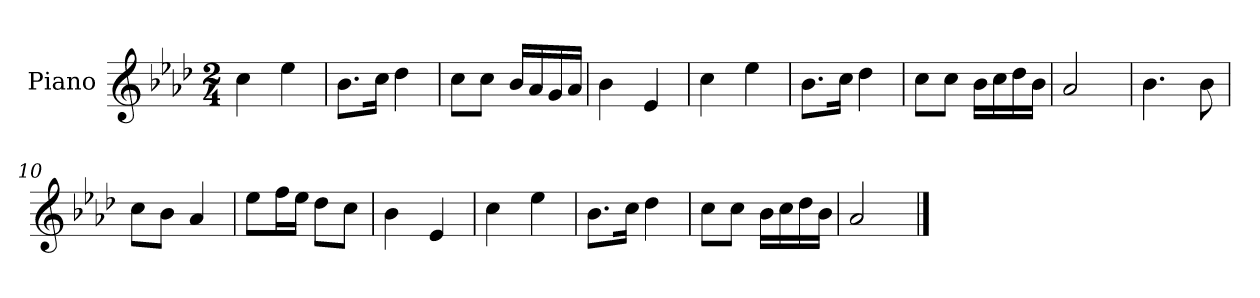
**kern
*part1
*staff1
*I"Piano
*I'Pno
*clefG2
*k[b-e-a-d-]
*A-:
*M2/4
=1
4cc\
4ee-\
=2
8.b-\L
16cc\Jk
4dd-\
=3
8cc\L
8cc\J
16b-/LL
16a-/
16g/
16a-/JJ
=4
4b-\
4e-/
=5
4cc\
4ee-\
=6
8.b-\L
16cc\Jk
4dd-\
=7
8cc\L
8cc\J
16b-\LL
16cc\
16dd-\
16b-\JJ
=8
2a-/
=9
4.b-\
8b-\
=10
8cc\L
8b-\J
4a-/
=11
8ee-\L
16ff\L
16ee-\JJ
8dd-\L
8cc\J
=12
4b-\
4e-/
=13
4cc\
4ee-\
=14
8.b-\L
16cc\Jk
4dd-\
=15
8cc\L
8cc\J
16b-\LL
16cc\
16dd-\
16b-\JJ
=16
2a-/
==
*-
